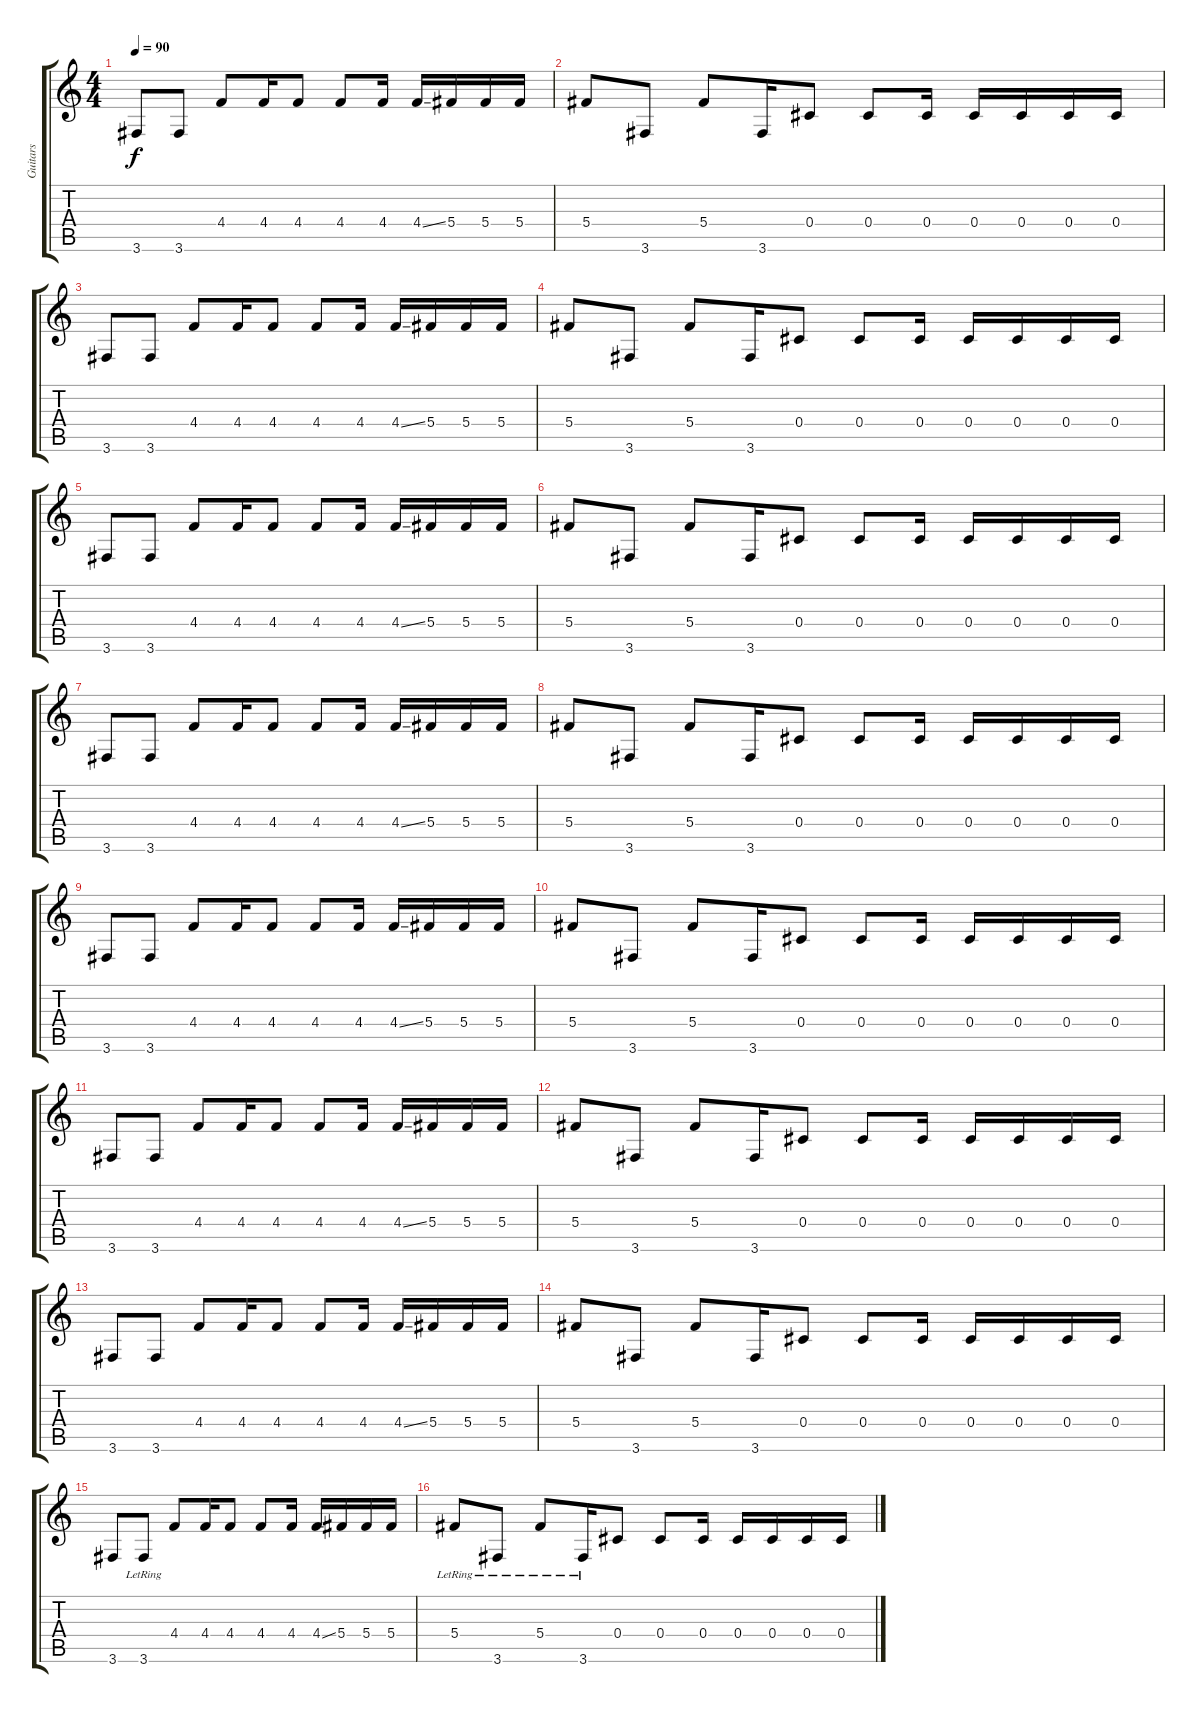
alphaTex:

\track ("Guitars" "Guitars") {instrument distortionguitar}
\staff {score tabs}
\tuning (Eb4 Bb3 Gb3 Db3 Ab2 Eb2) {hide}
\ts (4 4)
\tempo 90
\clef g2
\ks c
3.6.8{dy f} 3.6.8 4.4.8 4.4.16 4.4.8 4.4.8 4.4.16 4.4{ss}.16 5.4.16 5.4.16 5.4.16 |
5.4.8 3.6.8 5.4.8 3.6.16 0.4.8 0.4.8 0.4.16 0.4.16 0.4.16 0.4.16 0.4.16 |
3.6.8 3.6.8 4.4.8 4.4.16 4.4.8 4.4.8 4.4.16 4.4{ss}.16 5.4.16 5.4.16 5.4.16 |
5.4.8 3.6.8 5.4.8 3.6.16 0.4.8 0.4.8 0.4.16 0.4.16 0.4.16 0.4.16 0.4.16 |
3.6.8 3.6.8 4.4.8 4.4.16 4.4.8 4.4.8 4.4.16 4.4{ss}.16 5.4.16 5.4.16 5.4.16 |
5.4.8 3.6.8 5.4.8 3.6.16 0.4.8 0.4.8 0.4.16 0.4.16 0.4.16 0.4.16 0.4.16 |
3.6.8 3.6.8 4.4.8 4.4.16 4.4.8 4.4.8 4.4.16 4.4{ss}.16 5.4.16 5.4.16 5.4.16 |
5.4.8 3.6.8 5.4.8 3.6.16 0.4.8 0.4.8 0.4.16 0.4.16 0.4.16 0.4.16 0.4.16 |
3.6.8 3.6.8 4.4.8 4.4.16 4.4.8 4.4.8 4.4.16 4.4{ss}.16 5.4.16 5.4.16 5.4.16 |
5.4.8 3.6.8 5.4.8 3.6.16 0.4.8 0.4.8 0.4.16 0.4.16 0.4.16 0.4.16 0.4.16 |
3.6.8 3.6.8 4.4.8 4.4.16 4.4.8 4.4.8 4.4.16 4.4{ss}.16 5.4.16 5.4.16 5.4.16 |
5.4.8 3.6.8 5.4.8 3.6.16 0.4.8 0.4.8 0.4.16 0.4.16 0.4.16 0.4.16 0.4.16 |
3.6.8 3.6.8 4.4.8 4.4.16 4.4.8 4.4.8 4.4.16 4.4{ss}.16 5.4.16 5.4.16 5.4.16 |
5.4.8 3.6.8 5.4.8 3.6.16 0.4.8 0.4.8 0.4.16 0.4.16 0.4.16 0.4.16 0.4.16 |
3.6.8 3.6{lr}.8 4.4.8 4.4.16 4.4.8 4.4.8 4.4.16 4.4{ss}.16 5.4.16 5.4.16 5.4.16 |
5.4{lr}.8 3.6{lr}.8 5.4{lr}.8 3.6{lr}.16 0.4.8 0.4.8 0.4.16 0.4.16 0.4.16 0.4.16 0.4.16
